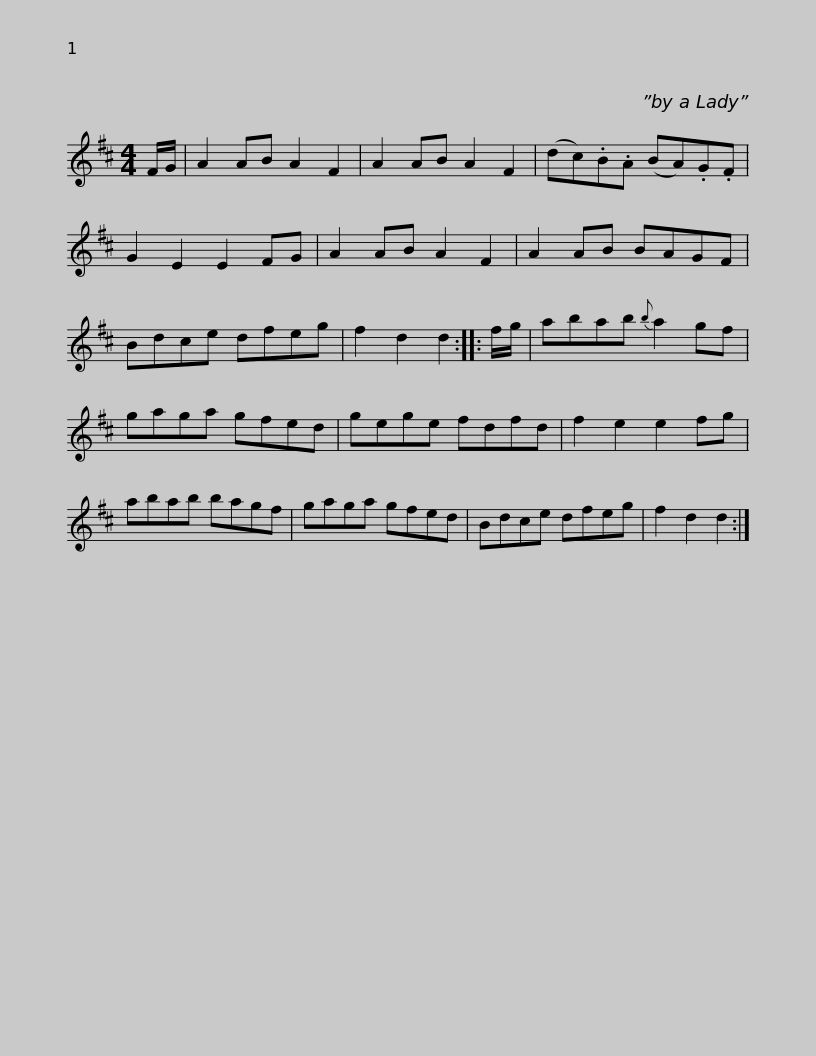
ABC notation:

X:1
L:1/8
M:4/4
I:linebreak $
K:D
V:1 treble
V:1
 F/G/ | A2 AB A2 F2 | A2 AB A2 F2 | (dc).B.A (BA).G.F | G2 E2 E2 FG | %5
 A2 AB A2 F2 | A2 AB BAGF |$ Bdce dfeg | f2 d2 d2 :: f/g/ | %10
 abab{b} a2 gf | gaga gfed | gege fdfd |$ f2 e2 e2 fg | abab bagf | %15
 gaga gfed | Bdce dfeg | f2 d2 d2 :| %18
